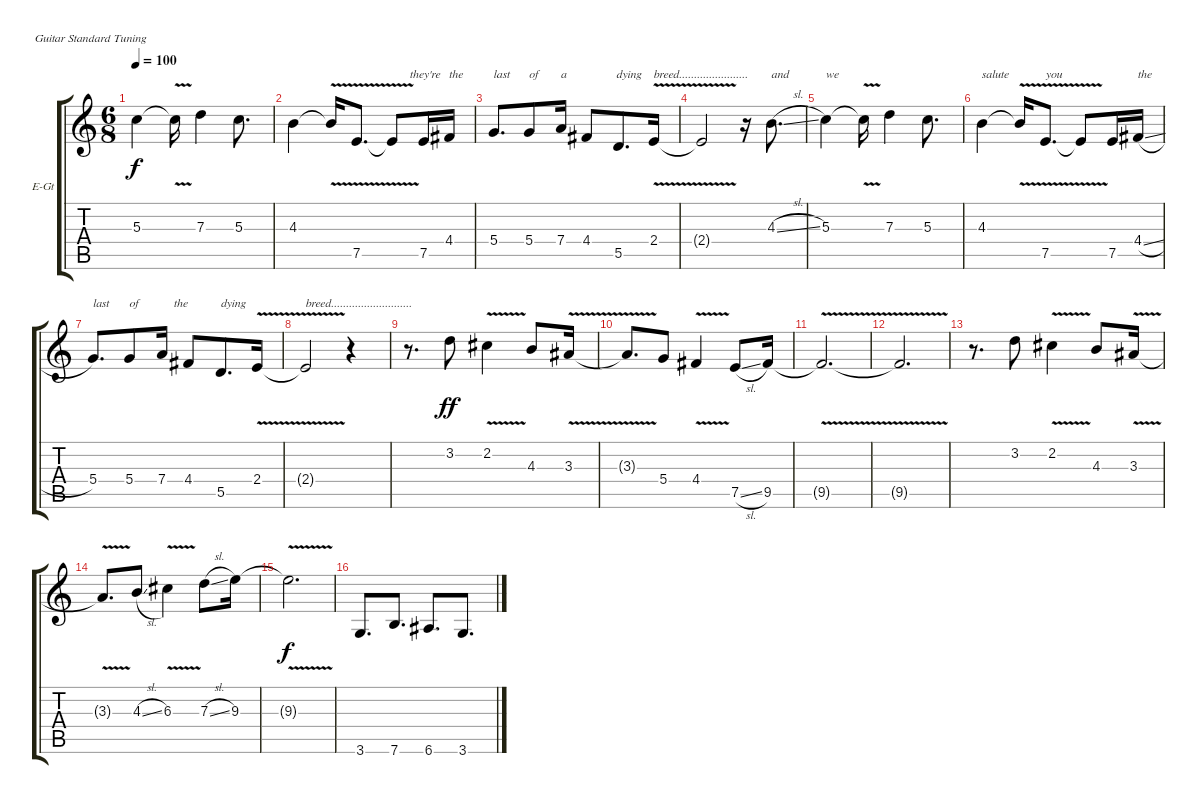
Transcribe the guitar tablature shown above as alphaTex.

\defaultSystemsLayout 4
\bracketExtendMode groupsimilarinstruments
\firstSystemTrackNameOrientation horizontal
\otherSystemsTrackNameOrientation horizontal
\track ("Wolf Hoffmann" "E-Gt") {instrument distortionguitar}
\staff {score tabs}
\tuning (E4 B3 G3 D3 A2 E2)
\ts (6 8)
\tempo 100
\clef g2
\ks c
5.3.4{dy f} 5.3{v t}.16 7.3.4 5.3.8{d} |
4.3.4 4.3{v t}.16 7.5{v}.8{d} 7.5{v t}.8{txt "      they're         "} 7.5.16 4.4.16{txt "the"} |
5.4.8{d txt "last"} 5.4.8{txt "of"} 7.4.16{txt "a"} 4.4.8{txt "          dying"} 5.5.8{d} 2.4{v}.16{txt "breed......................."} |
2.4{t}.2 r.16 4.3{sl}.8{d txt "and"} |
5.3.4{txt "we"} 5.3{v t}.16 7.3.4 5.3.8{d} |
4.3.4{txt "salute"} 4.3{v t}.16 7.5{v}.8{d txt "you"} 7.5{v t}.8 7.5.16 4.4{sl}.16{txt "the"} |
5.4.8{d txt "last"} 5.4.8{txt "of"} 7.4.16{txt "    the"} 4.4.8 5.5.8{d txt "dying"} 2.4{v}.16 |
2.4{t}.2{txt "breed..........................."} r.4 |
r.8{d} 3.2.8{dy ff} 2.2{v}.4 4.3.8 3.3{v}.16 |
3.3{t}.8{d} 5.4.8 4.4{v}.4 7.5{sl}.8 9.5.16 |
9.5{v t}.2{d} |
9.5{t}.2{d} |
r.8{d} 3.2.8 2.2{v}.4 4.3.8 3.3{v}.16 |
3.3{t}.8{d} 4.3{sl}.8 6.3{v}.4 7.3{sl}.8 9.3.16 |
9.3{v t}.2{d dy f} |
3.6.8{d} 7.6.8{d} 6.6.8{d} 3.6.8{d}
